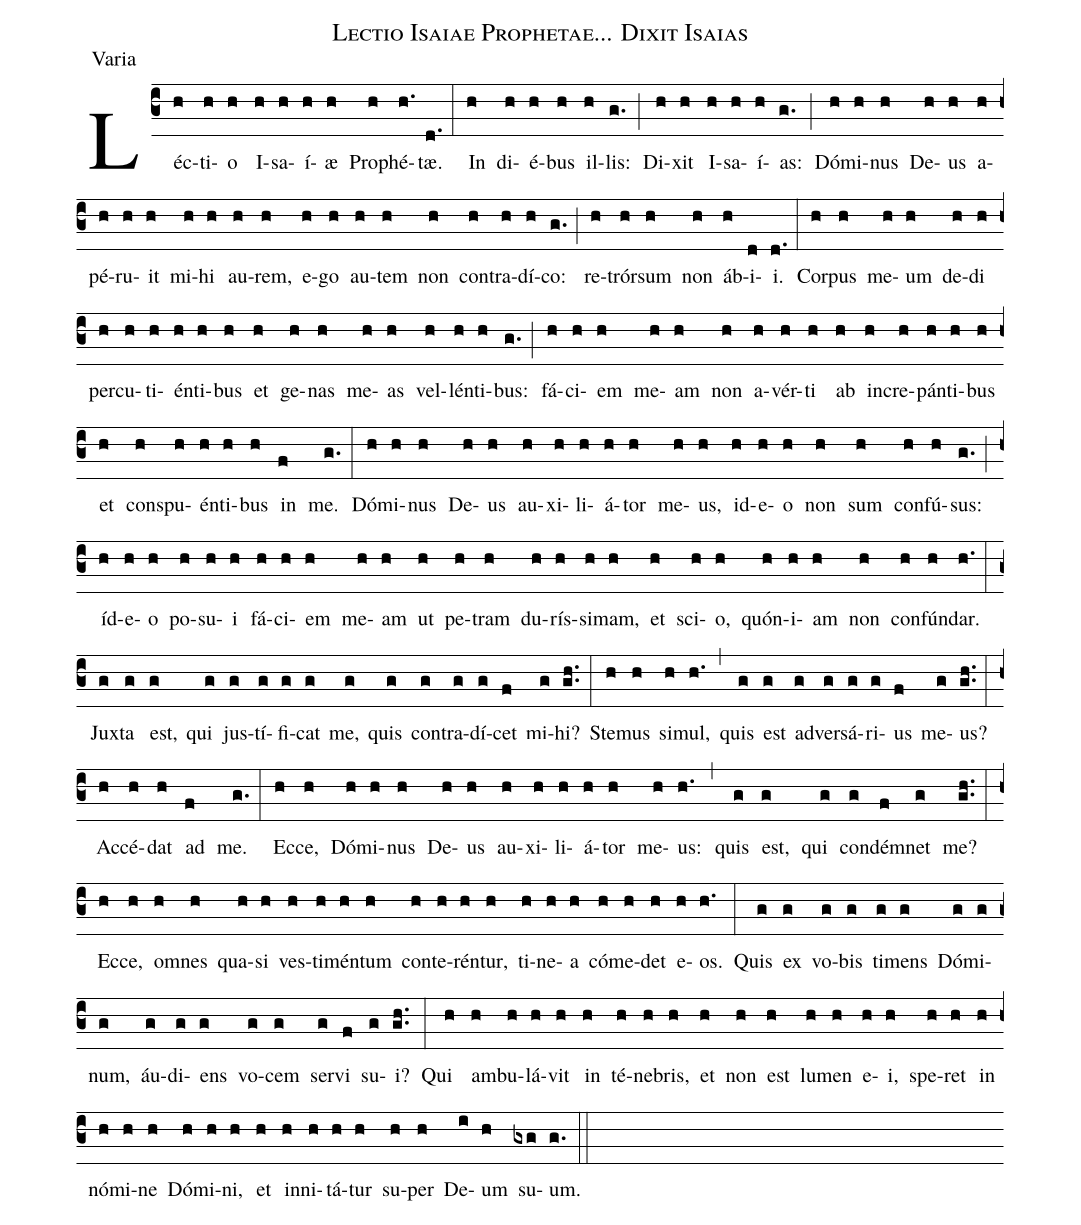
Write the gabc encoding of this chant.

name:Lectio Isaiae Prophetae... Dixit Isaias;
office-part:Varia;
%%
(c3) Léc(h)ti(h)o(h) I(h)sa(h)í(h)æ(h) Pro(h)phé(h.)tæ.(d.) (:) In(h) di(h)é(h)bus(h) il(h)lis:(g.) (;) Di(h)xit(h) I(h)sa(h)í(h)as:(g.) (;) Dó(h)mi(h)nus(h) De(h)us(h) a(h)pé(h)ru(h)it(h) mi(h)hi(h) au(h)rem,(h) e(h)go(h) au(h)tem(h) non(h) con(h)tra(h)dí(h)co:(g.) (;) re(h)trór(h)sum(h) non(h) áb(h)i(d)i.(d.) (:) Cor(h)pus(h) me(h)um(h) de(h)di(h) per(h)cu(h)ti(h)én(h)ti(h)bus(h) et(h) ge(h)nas(h) me(h)as(h) vel(h)lén(h)ti(h)bus:(g.) (;) fá(h)ci(h)em(h) me(h)am(h) non(h) a(h)vér(h)ti(h) ab(h) in(h)cre(h)pán(h)ti(h)bus(h) et(h) con(h)spu(h)én(h)ti(h)bus(h) in(f) me.(g.) (:) Dó(h)mi(h)nus(h) De(h)us(h) au(h)xi(h)li(h)á(h)tor(h) me(h)us,(h) id(h)e(h)o(h) non(h) sum(h) con(h)fú(h)sus:(g.) (;) íd(h)e(h)o(h) po(h)su(h)i(h) fá(h)ci(h)em(h) me(h)am(h) ut(h) pe(h)tram(h) du(h)rís(h)si(h)mam,(h) et(h) sci(h)o,(h) quón(h)i(h)am(h) non(h) con(h)fún(h)dar.(h.) (:) Jux(g)ta(g) est,(g) qui(g) jus(g)tí(g)fi(g)cat(g) me,(g) quis(g) con(g)tra(g)dí(g)cet(f) mi(g)hi?(gh..) (:) Ste(h)mus(h) si(h)mul,(h.) (,) quis(g) est(g) ad(g)ver(g)sá(g)ri(g)us(f) me(g)us?(gh..) (:) Ac(h)cé(h)dat(h) ad(f) me.(g.) (:) Ec(h)ce,(h) Dó(h)mi(h)nus(h) De(h)us(h) au(h)xi(h)li(h)á(h)tor(h) me(h)us:(h.) (,) quis(g) est,(g) qui(g) con(g)dém(f)net(g) me?(gh..) (:) Ec(h)ce,(h) om(h)nes(h) qua(h)si(h) ves(h)ti(h)mén(h)tum(h) con(h)te(h)rén(h)tur,(h) ti(h)ne(h)a(h) cóm(h)e(h)det(h) e(h)os.(h.) (:) Quis(g) ex(g) vo(g)bis(g) ti(g)mens(g) Dó(g)mi(g)num,(g) áu(g)di(g)ens(g) vo(g)cem(g) ser(g)vi(f) su(g)i?(gh..) (:) Qui(h) am(h)bu(h)lá(h)vit(h) in(h) té(h)ne(h)bris,(h) et(h) non(h) est(h) lu(h)men(h) e(h)i,(h) spe(h)ret(h) in(h) nó(h)mi(h)ne(h) Dó(h)mi(h)ni,(h) et(h) in(h)ni(h)tá(h)tur(h) su(h)per(h) De(i)um(h) su(gxg)um.(g.) (::)
